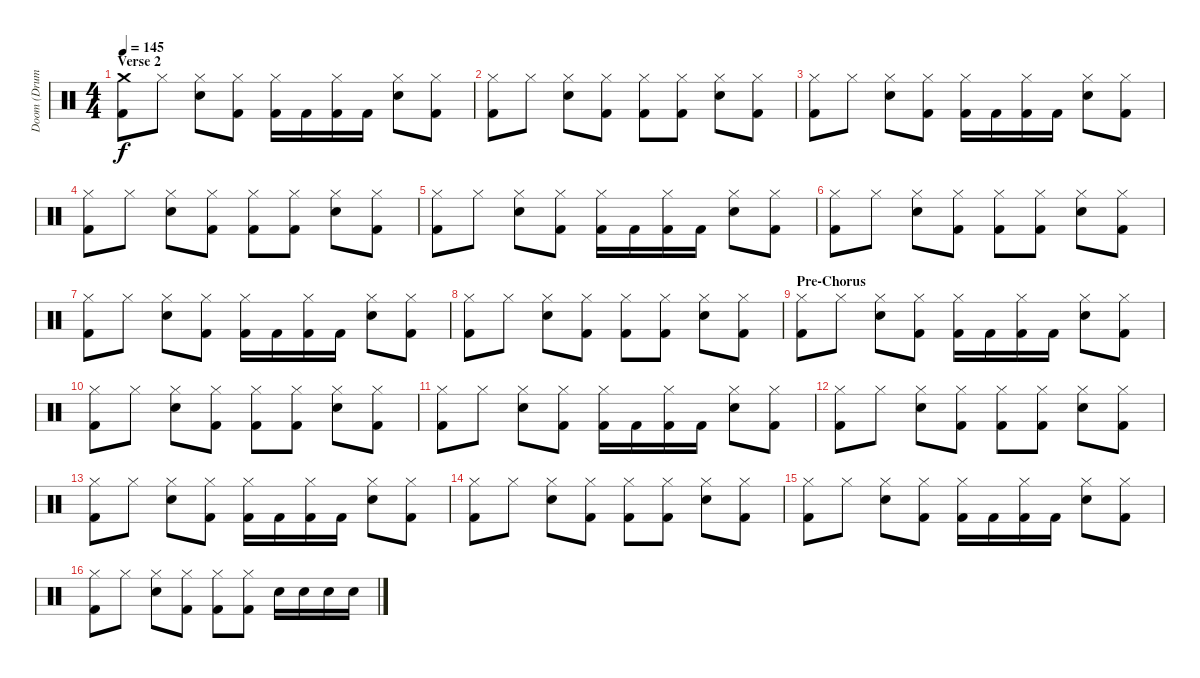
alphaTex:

\track ("Doom (Drums)" "Doom (Drum") {instrument percussion}
\staff {score}
\articulation defaults
\ts (4 4)
\section ("" "Verse 2")
\tempo 145
\clef neutral
\ks c
("Crash medium (hit)" "Kick (hit) 2").8{dy f} "Hi-Hat (closed)".8 ("Hi-Hat (closed)" "Electric Snare (hit)").8 ("Hi-Hat (closed)" "Kick (hit) 2").8 ("Hi-Hat (closed)" "Kick (hit) 2").16 "Kick (hit) 2".16 ("Hi-Hat (closed)" "Kick (hit) 2").16 "Kick (hit) 2".16 ("Hi-Hat (closed)" "Electric Snare (hit)").8 ("Hi-Hat (closed)" "Kick (hit) 2").8 |
("Hi-Hat (closed)" "Kick (hit) 2").8 "Hi-Hat (closed)".8 ("Hi-Hat (closed)" "Electric Snare (hit)").8 ("Hi-Hat (closed)" "Kick (hit) 2").8 ("Hi-Hat (closed)" "Kick (hit) 2").8 ("Hi-Hat (closed)" "Kick (hit) 2").8 ("Hi-Hat (closed)" "Electric Snare (hit)").8 ("Hi-Hat (closed)" "Kick (hit) 2").8 |
("Hi-Hat (closed)" "Kick (hit) 2").8 "Hi-Hat (closed)".8 ("Hi-Hat (closed)" "Electric Snare (hit)").8 ("Hi-Hat (closed)" "Kick (hit) 2").8 ("Hi-Hat (closed)" "Kick (hit) 2").16 "Kick (hit) 2".16 ("Hi-Hat (closed)" "Kick (hit) 2").16 "Kick (hit) 2".16 ("Hi-Hat (closed)" "Electric Snare (hit)").8 ("Hi-Hat (closed)" "Kick (hit) 2").8 |
("Hi-Hat (closed)" "Kick (hit) 2").8 "Hi-Hat (closed)".8 ("Hi-Hat (closed)" "Electric Snare (hit)").8 ("Hi-Hat (closed)" "Kick (hit) 2").8 ("Hi-Hat (closed)" "Kick (hit) 2").8 ("Hi-Hat (closed)" "Kick (hit) 2").8 ("Hi-Hat (closed)" "Electric Snare (hit)").8 ("Hi-Hat (closed)" "Kick (hit) 2").8 |
("Hi-Hat (closed)" "Kick (hit) 2").8 "Hi-Hat (closed)".8 ("Hi-Hat (closed)" "Electric Snare (hit)").8 ("Hi-Hat (closed)" "Kick (hit) 2").8 ("Hi-Hat (closed)" "Kick (hit) 2").16 "Kick (hit) 2".16 ("Hi-Hat (closed)" "Kick (hit) 2").16 "Kick (hit) 2".16 ("Hi-Hat (closed)" "Electric Snare (hit)").8 ("Hi-Hat (closed)" "Kick (hit) 2").8 |
("Hi-Hat (closed)" "Kick (hit) 2").8 "Hi-Hat (closed)".8 ("Hi-Hat (closed)" "Electric Snare (hit)").8 ("Hi-Hat (closed)" "Kick (hit) 2").8 ("Hi-Hat (closed)" "Kick (hit) 2").8 ("Hi-Hat (closed)" "Kick (hit) 2").8 ("Hi-Hat (closed)" "Electric Snare (hit)").8 ("Hi-Hat (closed)" "Kick (hit) 2").8 |
("Hi-Hat (closed)" "Kick (hit) 2").8 "Hi-Hat (closed)".8 ("Hi-Hat (closed)" "Electric Snare (hit)").8 ("Hi-Hat (closed)" "Kick (hit) 2").8 ("Hi-Hat (closed)" "Kick (hit) 2").16 "Kick (hit) 2".16 ("Hi-Hat (closed)" "Kick (hit) 2").16 "Kick (hit) 2".16 ("Hi-Hat (closed)" "Electric Snare (hit)").8 ("Hi-Hat (closed)" "Kick (hit) 2").8 |
("Hi-Hat (closed)" "Kick (hit) 2").8 "Hi-Hat (closed)".8 ("Hi-Hat (closed)" "Electric Snare (hit)").8 ("Hi-Hat (closed)" "Kick (hit) 2").8 ("Hi-Hat (closed)" "Kick (hit) 2").8 ("Hi-Hat (closed)" "Kick (hit) 2").8 ("Hi-Hat (closed)" "Electric Snare (hit)").8 ("Hi-Hat (closed)" "Kick (hit) 2").8 |
\section ("" "Pre-Chorus")
("Hi-Hat (closed)" "Kick (hit) 2").8 "Hi-Hat (closed)".8 ("Hi-Hat (closed)" "Electric Snare (hit)").8 ("Hi-Hat (closed)" "Kick (hit) 2").8 ("Hi-Hat (closed)" "Kick (hit) 2").16 "Kick (hit) 2".16 ("Hi-Hat (closed)" "Kick (hit) 2").16 "Kick (hit) 2".16 ("Hi-Hat (closed)" "Electric Snare (hit)").8 ("Hi-Hat (closed)" "Kick (hit) 2").8 |
("Hi-Hat (closed)" "Kick (hit) 2").8 "Hi-Hat (closed)".8 ("Hi-Hat (closed)" "Electric Snare (hit)").8 ("Hi-Hat (closed)" "Kick (hit) 2").8 ("Hi-Hat (closed)" "Kick (hit) 2").8 ("Hi-Hat (closed)" "Kick (hit) 2").8 ("Hi-Hat (closed)" "Electric Snare (hit)").8 ("Hi-Hat (closed)" "Kick (hit) 2").8 |
("Hi-Hat (closed)" "Kick (hit) 2").8 "Hi-Hat (closed)".8 ("Hi-Hat (closed)" "Electric Snare (hit)").8 ("Hi-Hat (closed)" "Kick (hit) 2").8 ("Hi-Hat (closed)" "Kick (hit) 2").16 "Kick (hit) 2".16 ("Hi-Hat (closed)" "Kick (hit) 2").16 "Kick (hit) 2".16 ("Hi-Hat (closed)" "Electric Snare (hit)").8 ("Hi-Hat (closed)" "Kick (hit) 2").8 |
("Hi-Hat (closed)" "Kick (hit) 2").8 "Hi-Hat (closed)".8 ("Hi-Hat (closed)" "Electric Snare (hit)").8 ("Hi-Hat (closed)" "Kick (hit) 2").8 ("Hi-Hat (closed)" "Kick (hit) 2").8 ("Hi-Hat (closed)" "Kick (hit) 2").8 ("Hi-Hat (closed)" "Electric Snare (hit)").8 ("Hi-Hat (closed)" "Kick (hit) 2").8 |
("Hi-Hat (closed)" "Kick (hit) 2").8 "Hi-Hat (closed)".8 ("Hi-Hat (closed)" "Electric Snare (hit)").8 ("Hi-Hat (closed)" "Kick (hit) 2").8 ("Hi-Hat (closed)" "Kick (hit) 2").16 "Kick (hit) 2".16 ("Hi-Hat (closed)" "Kick (hit) 2").16 "Kick (hit) 2".16 ("Hi-Hat (closed)" "Electric Snare (hit)").8 ("Hi-Hat (closed)" "Kick (hit) 2").8 |
("Hi-Hat (closed)" "Kick (hit) 2").8 "Hi-Hat (closed)".8 ("Hi-Hat (closed)" "Electric Snare (hit)").8 ("Hi-Hat (closed)" "Kick (hit) 2").8 ("Hi-Hat (closed)" "Kick (hit) 2").8 ("Hi-Hat (closed)" "Kick (hit) 2").8 ("Hi-Hat (closed)" "Electric Snare (hit)").8 ("Hi-Hat (closed)" "Kick (hit) 2").8 |
("Hi-Hat (closed)" "Kick (hit) 2").8 "Hi-Hat (closed)".8 ("Hi-Hat (closed)" "Electric Snare (hit)").8 ("Hi-Hat (closed)" "Kick (hit) 2").8 ("Hi-Hat (closed)" "Kick (hit) 2").16 "Kick (hit) 2".16 ("Hi-Hat (closed)" "Kick (hit) 2").16 "Kick (hit) 2".16 ("Hi-Hat (closed)" "Electric Snare (hit)").8 ("Hi-Hat (closed)" "Kick (hit) 2").8 |
("Hi-Hat (closed)" "Kick (hit) 2").8 "Hi-Hat (closed)".8 ("Hi-Hat (closed)" "Electric Snare (hit)").8 ("Hi-Hat (closed)" "Kick (hit) 2").8 ("Hi-Hat (closed)" "Kick (hit) 2").8 ("Hi-Hat (closed)" "Kick (hit) 2").8 "Electric Snare (hit)".16 "Electric Snare (hit)".16 "Electric Snare (hit)".16 "Electric Snare (hit)".16
